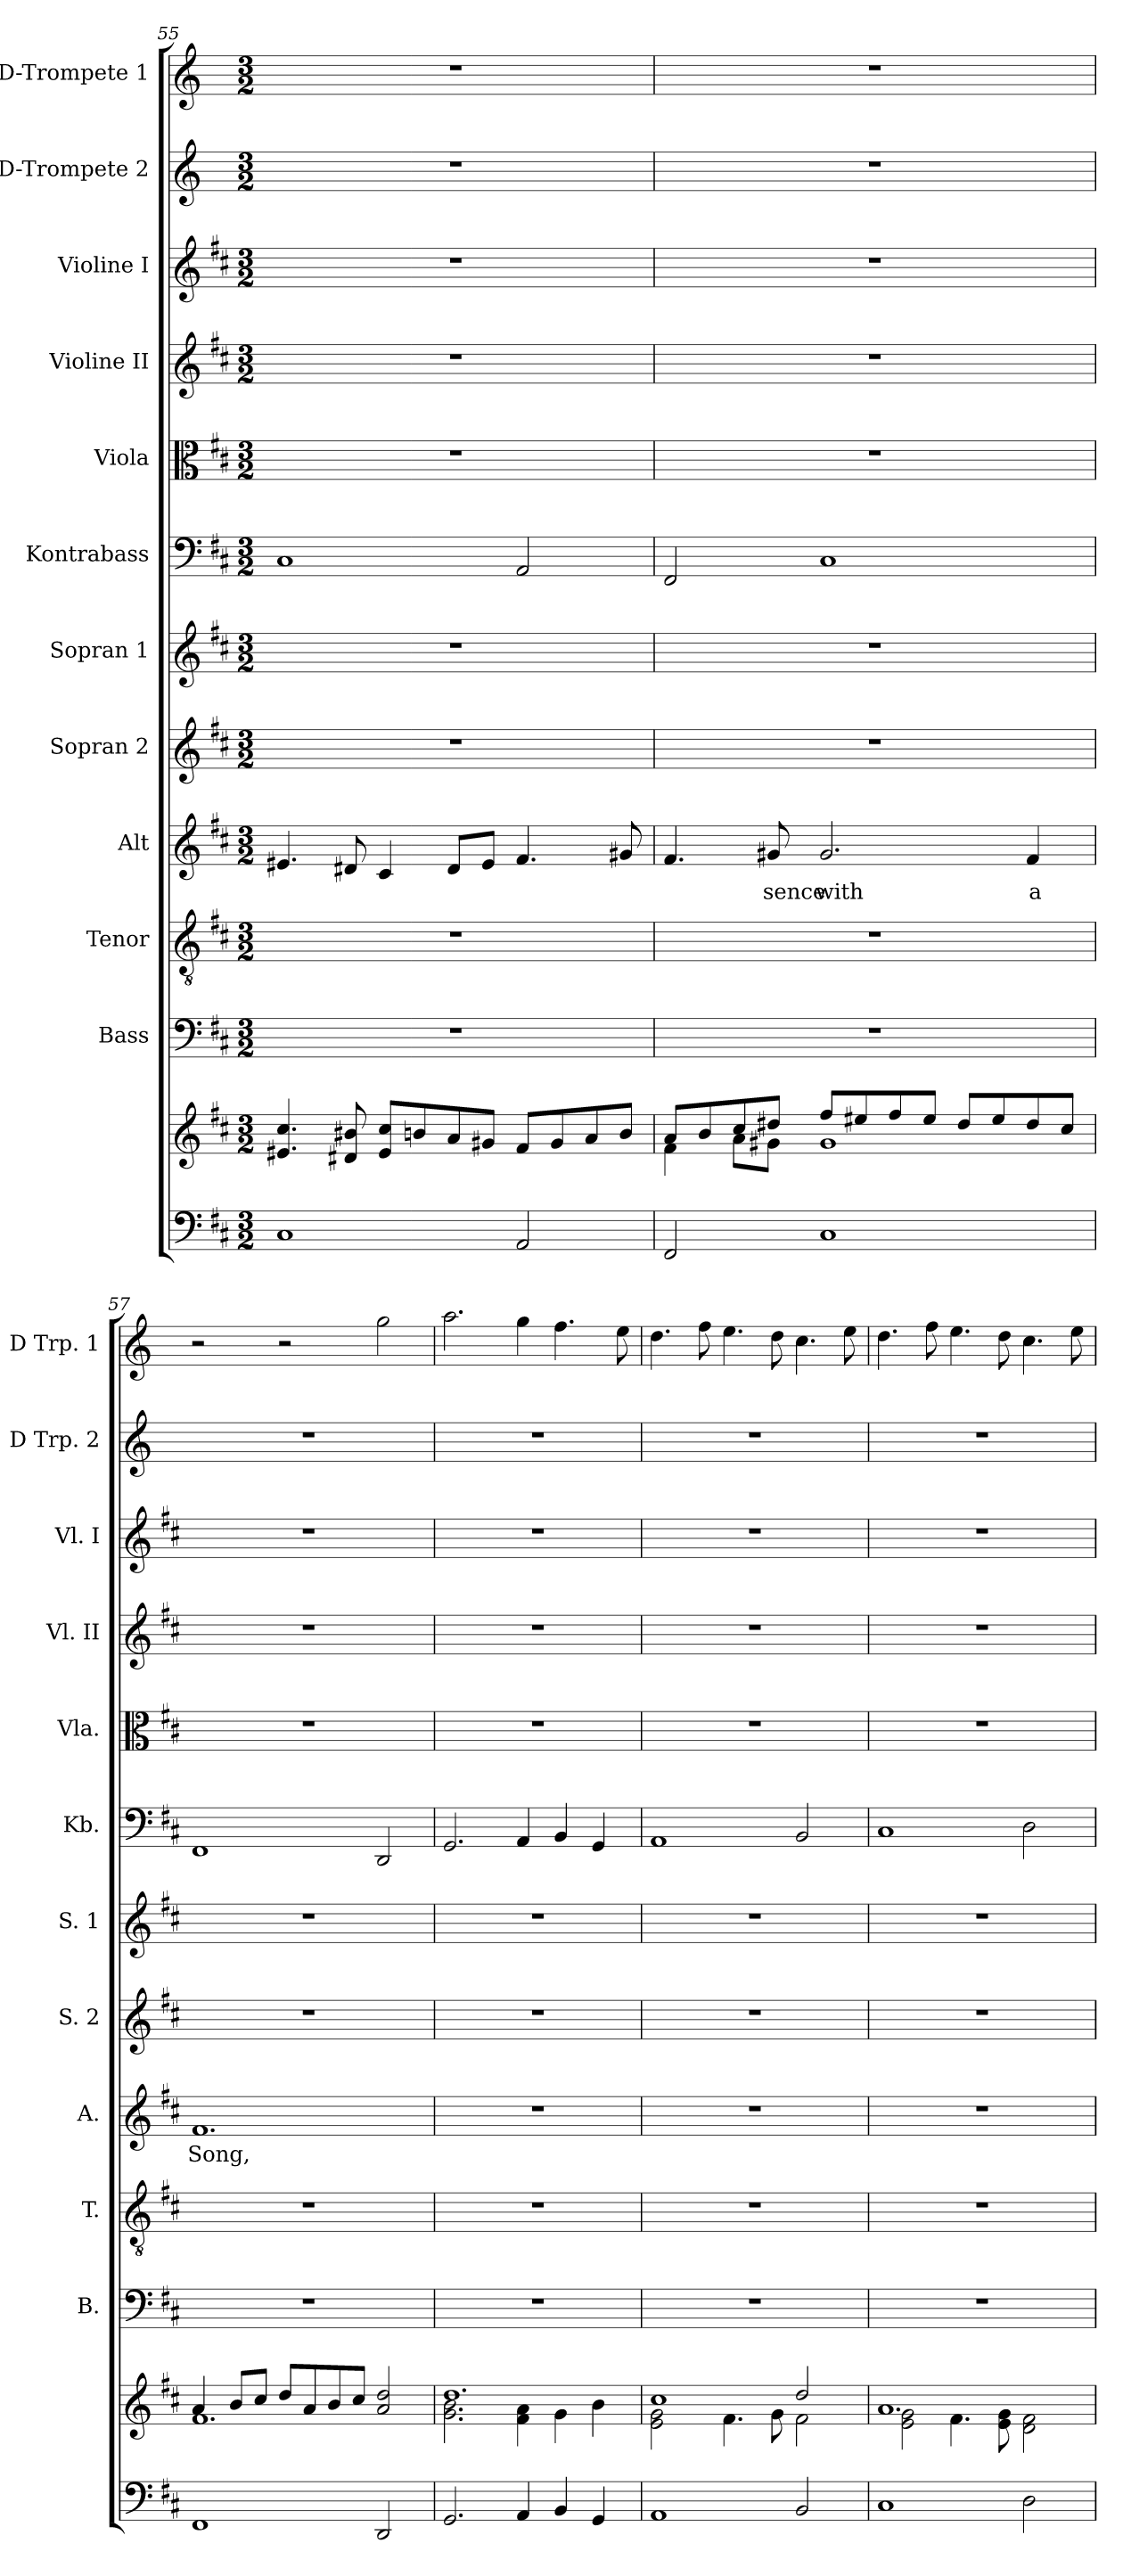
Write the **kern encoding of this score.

**kern	**kern	**kern	**kern	**kern	**text	**kern	**kern	**kern	**kern	**kern	**kern	**kern	**kern
*part12	*part12	*part11	*part10	*part9	*part9	*part8	*part7	*part6	*part5	*part4	*part3	*part2	*part1
*staff13	*staff12	*staff11	*staff10	*staff9	*staff9	*staff8	*staff7	*staff6	*staff5	*staff4	*staff3	*staff2	*staff1
*	*	*I"Bass	*I"Tenor	*I"Alt	*	*I"Sopran 2	*I"Sopran 1	*I"Kontrabass	*I"Viola	*I"Violine II	*I"Violine I	*I"D-Trompete 2	*I"D-Trompete 1
*	*	*I'B.	*I'T.	*I'A.	*	*I'S. 2	*I'S. 1	*I'Kb.	*I'Vla.	*I'Vl. II	*I'Vl. I	*I'D Trp. 2	*I'D Trp. 1
!!LO:PB:g=z
*clefF4	*clefG2	*clefF4	*clefGv2	*clefG2	*	*clefG2	*clefG2	*clefF4	*clefC3	*clefG2	*clefG2	*clefG2	*clefG2
*	*	*	*	*	*	*	*	*ITrd7c12	*	*	*	*ITrd-1c-2	*ITrd-1c-2
*k[f#c#]	*k[f#c#]	*k[f#c#]	*k[f#c#]	*k[f#c#]	*	*k[f#c#]	*k[f#c#]	*k[f#c#]	*k[f#c#]	*k[f#c#]	*k[f#c#]	*k[f#c#]	*k[f#c#]
*D:	*D:	*D:	*D:	*D:	*	*D:	*D:	*D:	*D:	*D:	*D:	*D:	*D:
*M3/2	*M3/2	*M3/2	*M3/2	*M3/2	*	*M3/2	*M3/2	*M3/2	*M3/2	*M3/2	*M3/2	*M3/2	*M3/2
=55	=55	=55	=55	=55	=55	=55	=55	=55	=55	=55	=55	=55	=55
1C#	4.e#X/ 4.cc#/	1.r	1.r	4.e#X/	.	1.r	1.r	1CC#	1.r	1.r	1.r	1.r	1.r
.	8d#X/ 8b#X/	.	.	8d#X/	.	.	.	.	.	.	.	.	.
.	8e#/ 8cc#/L	.	.	4c#/	.	.	.	.	.	.	.	.	.
.	8bn/	.	.	.	.	.	.	.	.	.	.	.	.
.	8a/	.	.	8d#/L	.	.	.	.	.	.	.	.	.
.	8g#X/J	.	.	8e#/J	.	.	.	.	.	.	.	.	.
2AA/	8f#/L	.	.	4.f#/	.	.	.	2AAA/	.	.	.	.	.
.	8g#/	.	.	.	.	.	.	.	.	.	.	.	.
.	8a/	.	.	.	.	.	.	.	.	.	.	.	.
.	8b/J	.	.	8g#X/	.	.	.	.	.	.	.	.	.
=56	=56	=56	=56	=56	=56	=56	=56	=56	=56	=56	=56	=56	=56
*	*^	*	*	*	*	*	*	*	*	*	*	*	*
2FF#/	8a/L	4f#\	1.r	1.r	4.f#/	.	1.r	1.r	2FFF#/	1.r	1.r	1.r	1.r	1.r
.	8b/	.	.	.	.	.	.	.	.	.	.	.	.	.
.	8cc#/	8a\L	.	.	.	.	.	.	.	.	.	.	.	.
!	!	!	!	!	!	!LO:LY:b	!	!	!	!	!	!	!	!
.	8dd#X/J	8g#X\J	.	.	8g#X/	-sence	.	.	.	.	.	.	.	.
!	!	!	!	!	!	!LO:LY:b	!	!	!	!	!	!	!	!
1C#	8ff#/L	1g#	.	.	2.g#/	with	.	.	1CC#	.	.	.	.	.
.	8ee#X/	.	.	.	.	.	.	.	.	.	.	.	.	.
.	8ff#/	.	.	.	.	.	.	.	.	.	.	.	.	.
.	8ee#/J	.	.	.	.	.	.	.	.	.	.	.	.	.
.	8dd#/L	.	.	.	.	.	.	.	.	.	.	.	.	.
.	8ee#/	.	.	.	.	.	.	.	.	.	.	.	.	.
!	!	!	!	!	!	!LO:LY:b	!	!	!	!	!	!	!	!
.	8dd#/	.	.	.	4f#/	a	.	.	.	.	.	.	.	.
.	8cc#/J	.	.	.	.	.	.	.	.	.	.	.	.	.
=57	=57	=57	=57	=57	=57	=57	=57	=57	=57	=57	=57	=57	=57	=57
!	!	!	!	!	!	!LO:LY:b	!	!	!	!	!	!	!	!
1FF#	4a/	1.f#	1.r	1.r	1.f#	Song,	1.r	1.r	1FFF#	1.r	1.r	1.r	1.r	2r
.	8b/L	.	.	.	.	.	.	.	.	.	.	.	.	.
.	8cc#/J	.	.	.	.	.	.	.	.	.	.	.	.	.
.	8dd/L	.	.	.	.	.	.	.	.	.	.	.	.	2r
.	8a/	.	.	.	.	.	.	.	.	.	.	.	.	.
.	8b/	.	.	.	.	.	.	.	.	.	.	.	.	.
.	8cc#/J	.	.	.	.	.	.	.	.	.	.	.	.	.
2DD/	2a/ 2dd/	.	.	.	.	.	.	.	2DDD/	.	.	.	.	2aa\
=58	=58	=58	=58	=58	=58	=58	=58	=58	=58	=58	=58	=58	=58	=58
2.GG/	1.dd	2.g\ 2.b\	1.r	1.r	1.r	.	1.r	1.r	2.GGG/	1.r	1.r	1.r	1.r	2.bb\
4AA/	.	4f#\ 4a\	.	.	.	.	.	.	4AAA/	.	.	.	.	4aa\
4BB/	.	4g\	.	.	.	.	.	.	4BBB/	.	.	.	.	4.gg\
4GG/	.	4b\	.	.	.	.	.	.	4GGG/	.	.	.	.	.
.	.	.	.	.	.	.	.	.	.	.	.	.	.	8ff#\
!!LO:PB:g=z
=59	=59	=59	=59	=59	=59	=59	=59	=59	=59	=59	=59	=59	=59	=59
1AA	1cc#	2e\ 2g\	1.r	1.r	1.r	.	1.r	1.r	1AAA	1.r	1.r	1.r	1.r	4.ee\
.	.	.	.	.	.	.	.	.	.	.	.	.	.	8gg\
.	.	4.f#\	.	.	.	.	.	.	.	.	.	.	.	4.ff#\
.	.	8g\	.	.	.	.	.	.	.	.	.	.	.	8ee\
2BB/	2dd/	2f#\	.	.	.	.	.	.	2BBB/	.	.	.	.	4.dd\
.	.	.	.	.	.	.	.	.	.	.	.	.	.	8ff#\
=60	=60	=60	=60	=60	=60	=60	=60	=60	=60	=60	=60	=60	=60	=60
1C#	1.a	2e\ 2g\	1.r	1.r	1.r	.	1.r	1.r	1CC#	1.r	1.r	1.r	1.r	4.ee\
.	.	.	.	.	.	.	.	.	.	.	.	.	.	8gg\
.	.	4.f#\	.	.	.	.	.	.	.	.	.	.	.	4.ff#\
.	.	8e\ 8g\	.	.	.	.	.	.	.	.	.	.	.	8ee\
2D\	.	2d\ 2f#\	.	.	.	.	.	.	2DD\	.	.	.	.	4.dd\
.	.	.	.	.	.	.	.	.	.	.	.	.	.	8ff#\
*	*v	*v	*	*	*	*	*	*	*	*	*	*	*	*
=	=	=	=	=	=	=	=	=	=	=	=	=	=
*-	*-	*-	*-	*-	*-	*-	*-	*-	*-	*-	*-	*-	*-
